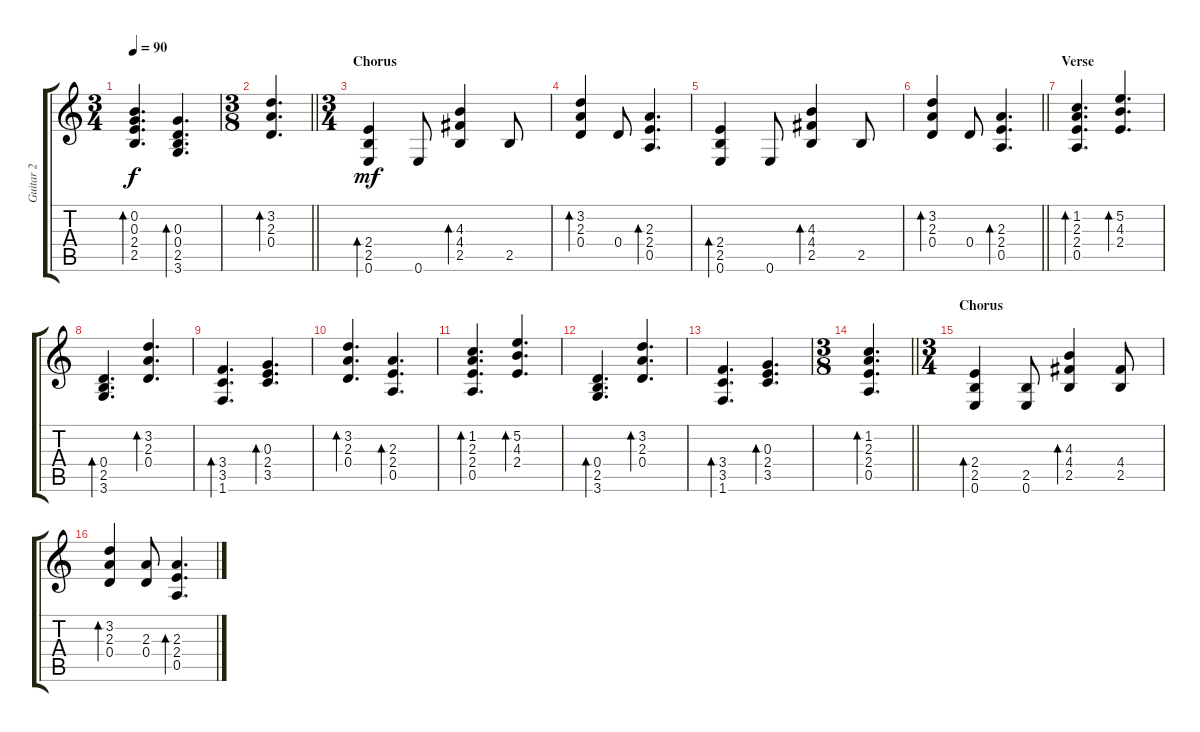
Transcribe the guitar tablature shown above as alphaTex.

\track ("Guitar 2" "Guitar 2") {instrument acousticguitarsteel}
\staff {score tabs}
\tuning (E4 B3 G3 D3 A2 E2) {hide}
\ts (3 4)
\tempo 90
\clef g2
\ks c
(0.2 0.3 2.4 2.5).4{d bd 60 dy f} (0.3 0.4 2.5 3.6).4{d bd 60} |
\ts (3 8)
\barLineRight lightlight
(3.2 2.3 0.4).4{d bd 60} |
\ts (3 4)
\section ("" "Chorus")
(2.4 2.5 0.6).4{bd 60 dy mf} 0.6.8 (4.3 4.4 2.5).4{bd 60} 2.5.8 |
(3.2 2.3 0.4).4{bd 60} 0.4.8 (2.3 2.4 0.5).4{d bd 60} |
(2.4 2.5 0.6).4{bd 60} 0.6.8 (4.3 4.4 2.5).4{bd 60} 2.5.8 |
\barLineRight lightlight
(3.2 2.3 0.4).4{bd 60} 0.4.8 (2.3 2.4 0.5).4{d bd 60} |
\section ("" "Verse")
(1.2 2.3 2.4 0.5).4{d bd 60} (5.2 4.3 2.4).4{d bd 60} |
(0.4 2.5 3.6).4{d bd 60} (3.2 2.3 0.4).4{d bd 60} |
(3.4 3.5 1.6).4{d bd 60} (0.3 2.4 3.5).4{d bd 60} |
(3.2 2.3 0.4).4{d bd 60} (2.3 2.4 0.5).4{d bd 60} |
(1.2 2.3 2.4 0.5).4{d bd 60} (5.2 4.3 2.4).4{d bd 60} |
(0.4 2.5 3.6).4{d bd 60} (3.2 2.3 0.4).4{d bd 60} |
(3.4 3.5 1.6).4{d bd 60} (0.3 2.4 3.5).4{d bd 60} |
\ts (3 8)
\barLineRight lightlight
(1.2 2.3 2.4 0.5).4{d bd 60} |
\ts (3 4)
\section ("" "Chorus")
(2.4 2.5 0.6).4{bd 60} (2.5 0.6).8 (4.3 4.4 2.5).4{bd 60} (4.4 2.5).8 |
(3.2 2.3 0.4).4{bd 60} (2.3 0.4).8 (2.3 2.4 0.5).4{d bd 60}
